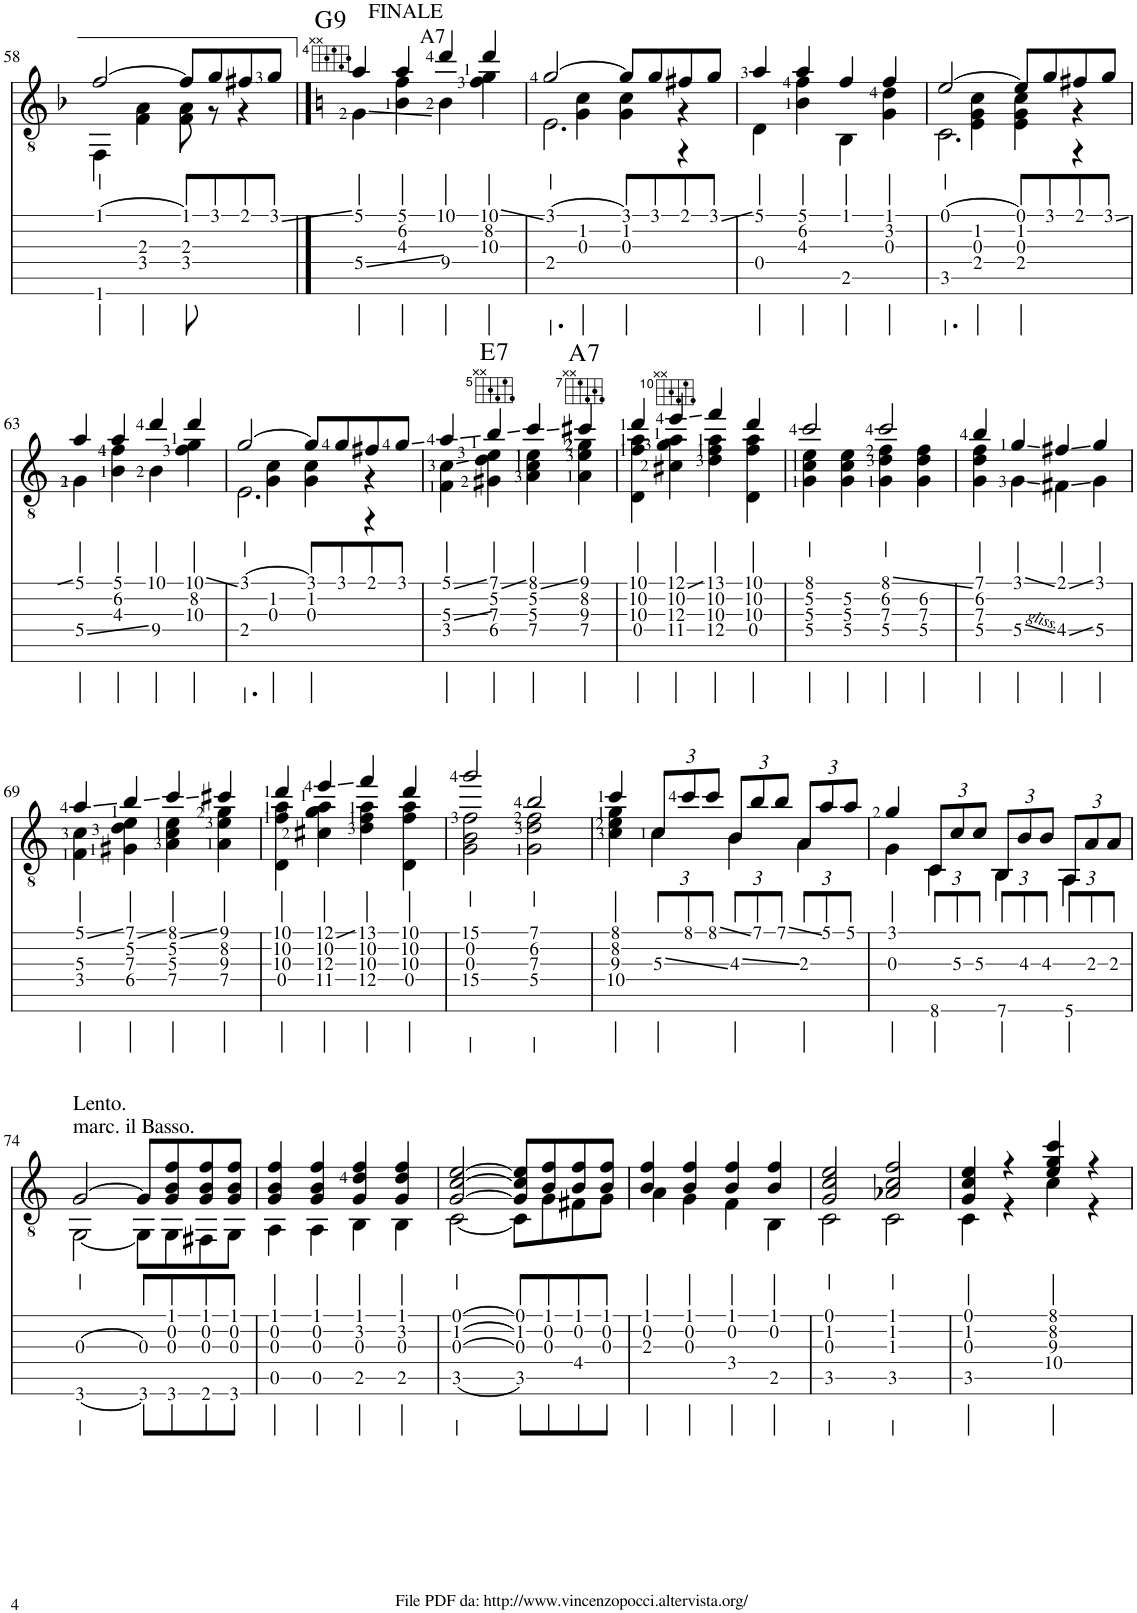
**kern	**kern	**harte
*part2	*part1	*part1
*staff2	*staff1	*
*I"Chitarra classica (Intavolatura)	*I"Guitar	*
!!LO:PB:g=z
*	*clefGv2	*
*k[b-]	*k[b-]	*
*M4/4	*M4/4	*
*met(c)	*met(c)	*
=58	=58	=58
*^	*^	*
[2f/	4FF\	[2f/	4FF\	.
.	4F\ 4A\	.	4F\ 4A\	.
8f/L]	8F\ 8A\	8f/L]	8F\ 8A\	.
8g/	8r	8g/	8r	.
8f#X/	4r	8f#X/	4r	.
8g/J	.	8g/J	.	.
==59	==59	==59	==59	==59
*k[]	*	*k[]	*	*
!	!	!LO:TX:a:t=FINALE	!	!LO:H:kt=9
4a/	4G\	4a/	4G\	G:9
4a/	4B\ 4f\	4a/	4B\ 4f\	.
!	!	!LO:TX:a:t=A7	!	!
4dd/	4B\	4dd/	4B\	.
4dd/	4f\ 4g\	4dd/	4f\ 4g\	.
=60	=60	=60	=60	=60
*	*^	*	*^	*
[2g/	2.E\	4ryy	[2g/	2.E\	4ryy	.
.	.	4G\ 4c\	.	.	4G\ 4c\	.
8g/L]	.	4G\ 4c\	8g/L]	.	4G\ 4c\	.
8g/	.	.	8g/	.	.	.
8f#X/	4r	4r	8f#X/	4r	4r	.
8g/J	.	.	8g/J	.	.	.
*	*v	*v	*	*	*	*
*	*	*	*v	*v	*
=61	=61	=61	=61	=61
4a/	4D\	4a/	4D\	.
4a/	4B\ 4f\	4a/	4B\ 4f\	.
4f/	4BB\	4f/	4BB\	.
4f/	4G\ 4d\	4f/	4G\ 4d\	.
=62	=62	=62	=62	=62
*	*^	*	*^	*
[2e/	4ryy	2.C\	[2e/	4ryy	2.C\	.
.	4E\ 4G\ 4c\	.	.	4E\ 4G\ 4c\	.	.
8e/L]	4E\ 4G\ 4c\	.	8e/L]	4E\ 4G\ 4c\	.	.
8g/	.	.	8g/	.	.	.
8f#X/	4r	4r	8f#X/	4r	4r	.
8g/J	.	.	8g/J	.	.	.
*	*v	*v	*	*	*	*
*	*	*	*v	*v	*
!!LO:LB:g=z
=63	=63	=63	=63	=63
4a/	4G\	4a/	4G\	.
4a/	4B\ 4f\	4a/	4B\ 4f\	.
4dd/	4B\	4dd/	4B\	.
4dd/	4f\ 4g\	4dd/	4f\ 4g\	.
=64	=64	=64	=64	=64
*	*^	*	*^	*
[2g/	2.E\	4ryy	[2g/	2.E\	4ryy	.
.	.	4G\ 4c\	.	.	4G\ 4c\	.
8g/L]	.	4G\ 4c\	8g/L]	.	4G\ 4c\	.
8g/	.	.	8g/	.	.	.
8f#X/	4r	4r	8f#X/	4r	4r	.
8g/J	.	.	8g/J	.	.	.
*	*v	*v	*	*	*	*
*	*	*	*v	*v	*
=65	=65	=65	=65	=65
4a/	4F\ 4c\	4a/	4F\ 4c\	.
!	!	!	!	!LO:H:kt=7
4b/	4G#X\ 4d\ 4e\	4b/	4G#X\ 4d\ 4e\	E:7
4cc/	4A\ 4c\ 4e\	4cc/	4A\ 4c\ 4e\	.
!	!	!	!	!LO:H:kt=7
4cc#X/	4A\ 4e\ 4g\	4cc#X/	4A\ 4e\ 4g\	A:7
=66	=66	=66	=66	=66
4dd/	4D\ 4f\ 4a\	4dd/	4D\ 4f\ 4a\	.
4ee/	4c#X\ 4g\ 4a\	4ee/	4c#X\ 4g\ 4a\	.
4ff/	4d\ 4f\ 4a\	4ff/	4d\ 4f\ 4a\	.
4dd/	4D\ 4f\ 4a\	4dd/	4D\ 4f\ 4a\	.
=67	=67	=67	=67	=67
2cc/	4G\ 4c\ 4e\	2cc/	4G\ 4c\ 4e\	.
.	4G\ 4c\ 4e\	.	4G\ 4c\ 4e\	.
2cc/	4G\ 4d\ 4f\	2cc/	4G\ 4d\ 4f\	.
.	4G\ 4d\ 4f\	.	4G\ 4d\ 4f\	.
=68	=68	=68	=68	=68
4b/	4G\ 4d\ 4f\	4b/	4G\ 4d\ 4f\	.
4g/	4G\	4g/	4G\	.
4f#X/	4F#X\	4f#X/	4F#X\	.
4g/	4G\	4g/	4G\	.
!!LO:LB:g=z	!!
=69	=69	=69	=69	=69
4a/	4F\ 4c\	4a/	4F\ 4c\	.
4b/	4G#X\ 4d\ 4e\	4b/	4G#X\ 4d\ 4e\	.
4cc/	4A\ 4c\ 4e\	4cc/	4A\ 4c\ 4e\	.
4cc#X/	4A\ 4e\ 4g\	4cc#X/	4A\ 4e\ 4g\	.
=70	=70	=70	=70	=70
4dd/	4D\ 4f\ 4a\	4dd/	4D\ 4f\ 4a\	.
4ee/	4c#X\ 4g\ 4a\	4ee/	4c#X\ 4g\ 4a\	.
4ff/	4d\ 4f\ 4a\	4ff/	4d\ 4f\ 4a\	.
4dd/	4D\ 4f\ 4a\	4dd/	4D\ 4f\ 4a\	.
=71	=71	=71	=71	=71
2gg/	2f\ 2G\ 2B\	2gg/	2G\ 2B\ 2f\	.
2b/	2G\ 2d\ 2f\	2b/	2G\ 2d\ 2f\	.
=72	=72	=72	=72	=72
4cc/	4c\ 4e\ 4g\	4cc/	4c\ 4e\ 4g\	.
*Xbrackettup	*	*Xbrackettup	*	*
12c/L	4c\	12c/L	4c\	.
12cc/	.	12cc/	.	.
12cc/J	.	12cc/J	.	.
12B/L	4B\	12B/L	4B\	.
12b/	.	12b/	.	.
12b/J	.	12b/J	.	.
12A/L	4A\	12A/L	4A\	.
12a/	.	12a/	.	.
12a/J	.	12a/J	.	.
=73	=73	=73	=73	=73
4g/	4G\	4g/	4G\	.
12C/L	4C\	12C/L	4C\	.
12c/	.	12c/	.	.
12c/J	.	12c/J	.	.
12BB/L	4BB\	12BB/L	4BB\	.
12B/	.	12B/	.	.
12B/J	.	12B/J	.	.
12AA/L	4AA\	12AA/L	4AA\	.
12A/	.	12A/	.	.
12A/J	.	12A/J	.	.
!!LO:LB:g=z	!!
=74	=74	=74	=74	=74
!	!	!LO:TX:a:t=Lento.	!	!
!	!	!LO:TX:a:t=marc. il Basso.	!	!
[2G/	[2GG\	[2G/	[2GG\	.
8G/L]	8GG\L]	8G/L]	8GG\L]	.
8G/ 8B/ 8f/	8GG\	8G/ 8B/ 8f/	8GG\	.
8G/ 8B/ 8f/	8FF#X\	8G/ 8B/ 8f/	8FF#X\	.
8G/ 8B/ 8f/J	8GG\J	8G/ 8B/ 8f/J	8GG\J	.
=75	=75	=75	=75	=75
4G/ 4B/ 4f/	4AA\	4G/ 4B/ 4f/	4AA\	.
4G/ 4B/ 4f/	4AA\	4G/ 4B/ 4f/	4AA\	.
4G/ 4d/ 4f/	4BB\	4G/ 4d/ 4f/	4BB\	.
4G/ 4d/ 4f/	4BB\	4G/ 4d/ 4f/	4BB\	.
=76	=76	=76	=76	=76
[2G/ [2c/ [2e/	[2C\	[2G/ [2c/ [2e/	[2C\	.
8G/] 8c/] 8e/]L	8C\L]	8G/] 8c/] 8e/]L	8C\L]	.
8B/ 8f/	8G\	8B/ 8f/	8G\	.
8B/ 8f/	8F#X\	8B/ 8f/	8F#X\	.
8B/ 8f/J	8G\J	8B/ 8f/J	8G\J	.
=77	=77	=77	=77	=77
4B/ 4f/	4A\	4B/ 4f/	4A\	.
4B/ 4f/	4G\	4B/ 4f/	4G\	.
4B/ 4f/	4F\	4B/ 4f/	4F\	.
4B/ 4f/	4BB\	4B/ 4f/	4BB\	.
=78	=78	=78	=78	=78
2G/ 2c/ 2e/	2C\	2G/ 2c/ 2e/	2C\	.
2A-X/ 2c/ 2f/	2C\	2A-X/ 2c/ 2f/	2C\	.
=79	=79	=79	=79	=79
4G/ 4c/ 4e/	4C\	4G/ 4c/ 4e/	4C\	.
4r	4r	4r	4r	.
4e/ 4g/ 4cc/	4c\	4e/ 4g/ 4cc/	4c\	.
4r	4r	4r	4r	.
*v	*v	*	*	*
*	*v	*v	*
=	=	=
*-	*-	*-
